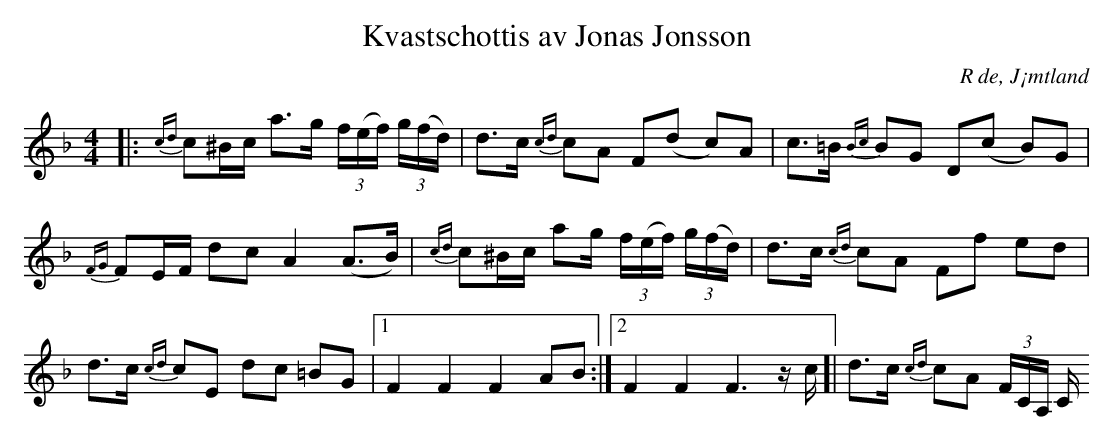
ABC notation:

X:1
T:Kvastschottis av Jonas Jonsson
O:R de, J¡mtland
M:4/4
L:1/16
K:F
|: {cd}c2^Bc a2>g2 (3f(ef) (3g(fd) | d2>c2 {cd}c2A2 F2(d2- c2)A2 | c2>=B2 {Bc}B2G2 D2(c2- B2)G2 | {FG}F2EF d2c2 A4 (A2>B2) | {cd}c2^Bc a2g (3f(ef) (3g(fd) | d2>c2 {cd}c2A2 F2f2 e2d2 | d2>c2 {cd}c2E2 d2c2 =B2G2 |1 F4 F4 F4 A2B2 :|2 F4 F4 F4> z2c ]| d2>c2 {cd}c2A2 (3FCA, C
